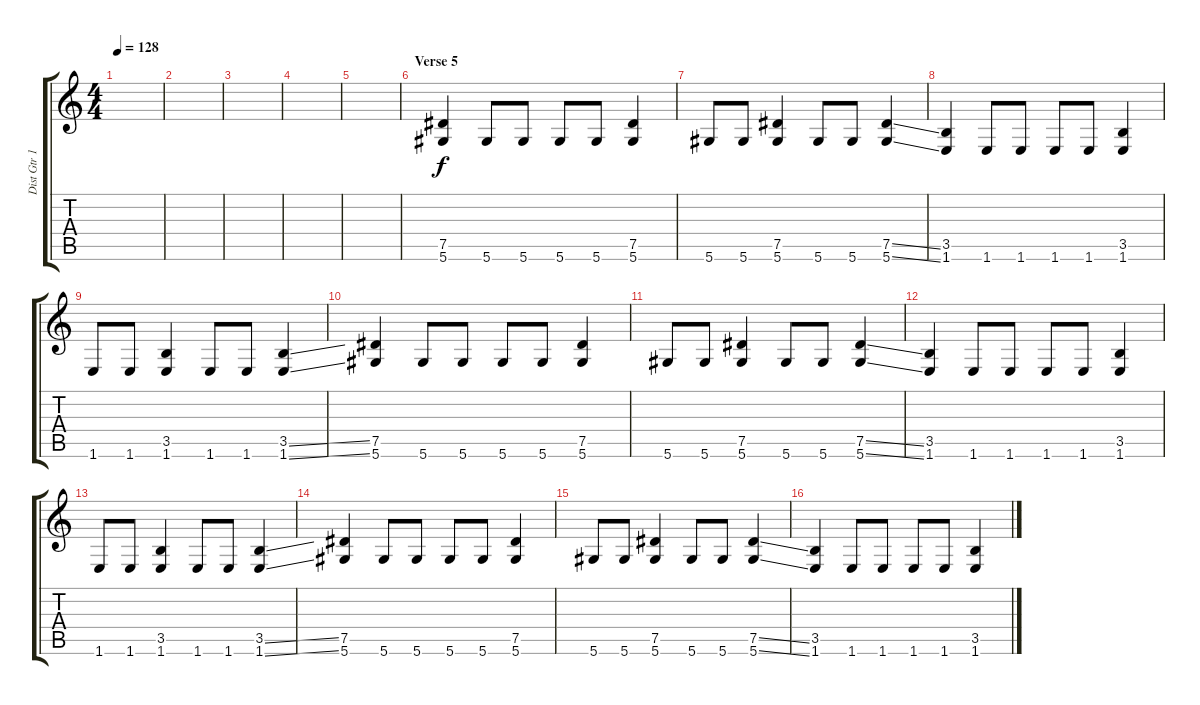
\track ("Dist Gtr 1" "Dist Gtr 1") {instrument distortionguitar}
\staff {score tabs}
\tuning (Eb4 Bb3 Gb3 Db3 Ab2 Eb2) {hide}
\ts (4 4)
\tempo 128
\clef g2
\ks c
|
|
|
|
|
\section ("" "Verse 5")
(7.5 5.6).4 5.6.8 5.6.8 5.6.8 5.6.8 (7.5 5.6).4 |
5.6.8 5.6.8 (7.5 5.6).4 5.6.8 5.6.8 (7.5{ss} 5.6{ss}).4 |
(3.5 1.6).4 1.6.8 1.6.8 1.6.8 1.6.8 (3.5 1.6).4 |
1.6.8 1.6.8 (3.5 1.6).4 1.6.8 1.6.8 (3.5{ss} 1.6{ss}).4 |
(7.5 5.6).4 5.6.8 5.6.8 5.6.8 5.6.8 (7.5 5.6).4 |
5.6.8 5.6.8 (7.5 5.6).4 5.6.8 5.6.8 (7.5{ss} 5.6{ss}).4 |
(3.5 1.6).4 1.6.8 1.6.8 1.6.8 1.6.8 (3.5 1.6).4 |
1.6.8 1.6.8 (3.5 1.6).4 1.6.8 1.6.8 (3.5{ss} 1.6{ss}).4 |
(7.5 5.6).4 5.6.8 5.6.8 5.6.8 5.6.8 (7.5 5.6).4 |
5.6.8 5.6.8 (7.5 5.6).4 5.6.8 5.6.8 (7.5{ss} 5.6{ss}).4 |
(3.5 1.6).4 1.6.8 1.6.8 1.6.8 1.6.8 (3.5 1.6).4
